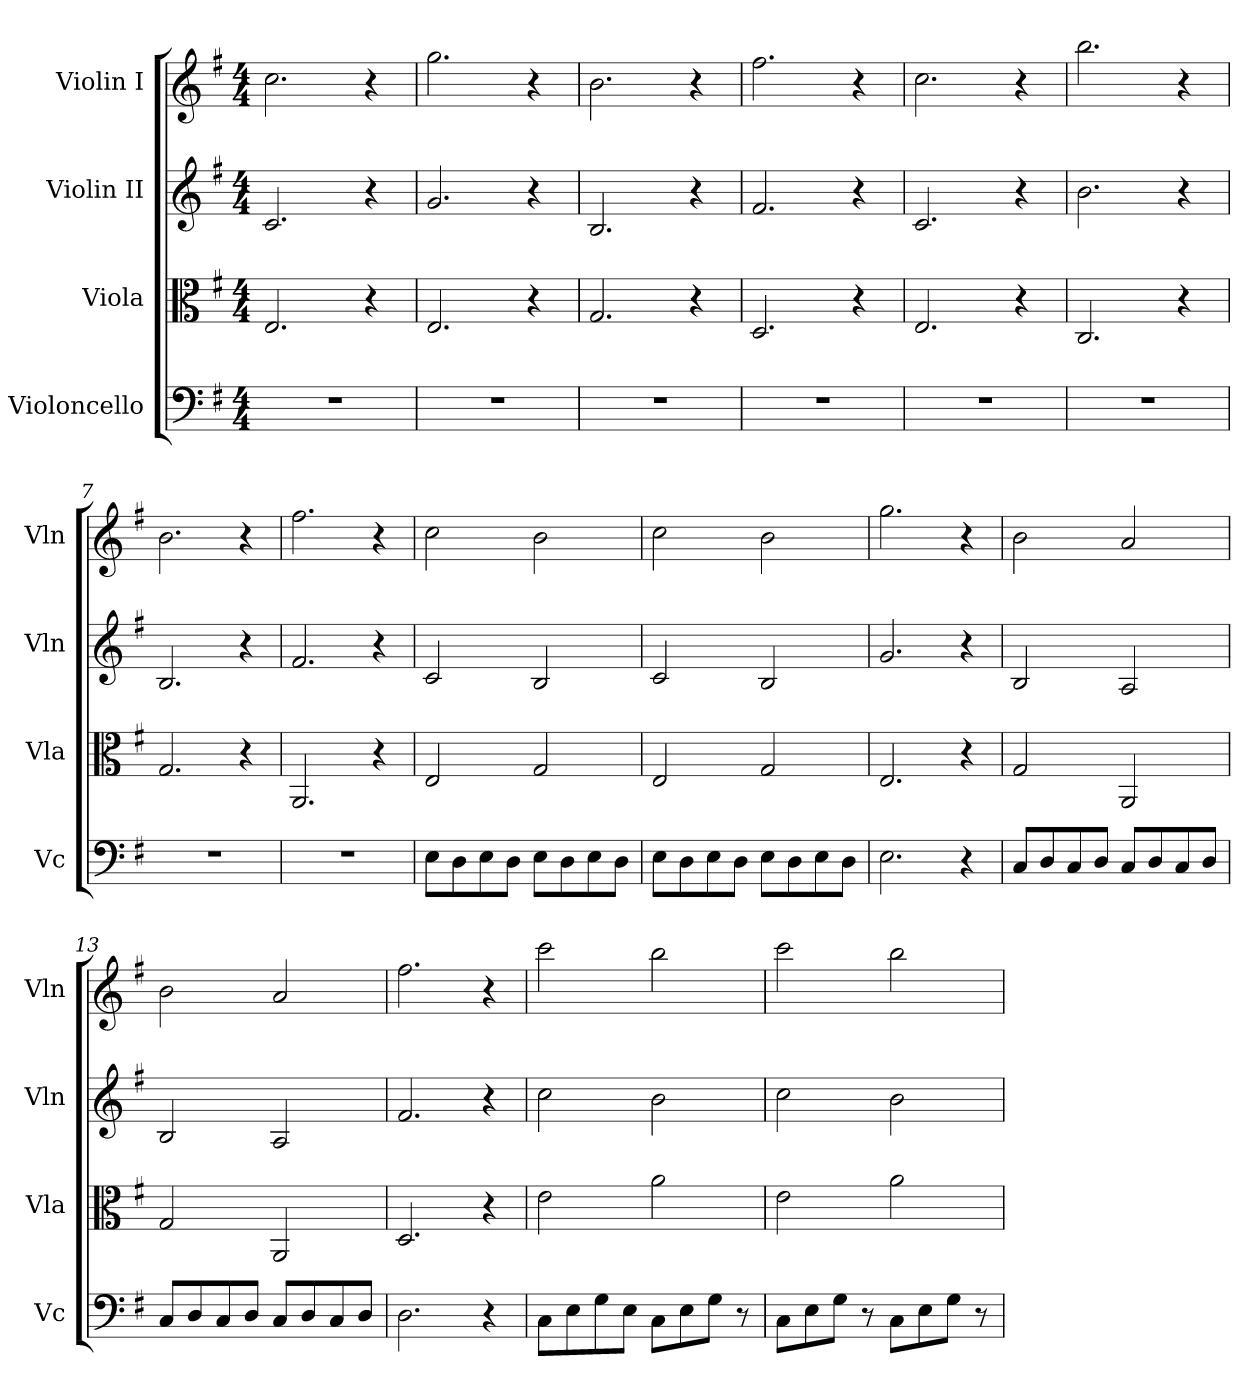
**kern	**kern	**kern	**kern
*part4	*part3	*part2	*part1
*staff4	*staff3	*staff2	*staff1
*I"Violoncello	*I"Viola	*I"Violin II	*I"Violin I
*I'Vc	*I'Vla	*I'Vln	*I'Vln
*clefF4	*clefC3	*clefG2	*clefG2
*k[f#]	*k[f#]	*k[f#]	*k[f#]
*M4/4	*M4/4	*M4/4	*M4/4
=1	=1	=1	=1
1r	2.E/	2.c/	2.cc\
.	4r	4r	4r
=2	=2	=2	=2
1r	2.E/	2.g/	2.gg\
.	4r	4r	4r
=3	=3	=3	=3
1r	2.G/	2.B/	2.b\
.	4r	4r	4r
=4	=4	=4	=4
1r	2.D/	2.f#/	2.ff#\
.	4r	4r	4r
=5	=5	=5	=5
1r	2.E/	2.c/	2.cc\
.	4r	4r	4r
=6	=6	=6	=6
1r	2.C/	2.b\	2.bb\
.	4r	4r	4r
=7	=7	=7	=7
1r	2.G/	2.B/	2.b\
.	4r	4r	4r
=8	=8	=8	=8
1r	2.AA/	2.f#/	2.ff#\
.	4r	4r	4r
=9	=9	=9	=9
8E\L	2E/	2c/	2cc\
8D\	.	.	.
8E\	.	.	.
8D\J	.	.	.
8E\L	2G/	2B/	2b\
8D\	.	.	.
8E\	.	.	.
8D\J	.	.	.
!!LO:LB:g=z
=10	=10	=10	=10
8E\L	2E/	2c/	2cc\
8D\	.	.	.
8E\	.	.	.
8D\J	.	.	.
8E\L	2G/	2B/	2b\
8D\	.	.	.
8E\	.	.	.
8D\J	.	.	.
=11	=11	=11	=11
2.E\	2.E/	2.g/	2.gg\
4r	4r	4r	4r
=12	=12	=12	=12
8C/L	2G/	2B/	2b\
8D/	.	.	.
8C/	.	.	.
8D/J	.	.	.
8C/L	2AA/	2A/	2a/
8D/	.	.	.
8C/	.	.	.
8D/J	.	.	.
=13	=13	=13	=13
8C/L	2G/	2B/	2b\
8D/	.	.	.
8C/	.	.	.
8D/J	.	.	.
8C/L	2AA/	2A/	2a/
8D/	.	.	.
8C/	.	.	.
8D/J	.	.	.
=14	=14	=14	=14
2.D\	2.D/	2.f#/	2.ff#\
4r	4r	4r	4r
=15	=15	=15	=15
8C\L	2e\	2cc\	2ccc\
8E\	.	.	.
8G\	.	.	.
8E\J	.	.	.
8C\L	2a\	2b\	2bb\
8E\	.	.	.
8G\J	.	.	.
8r	.	.	.
!!LO:PB:g=z
=16	=16	=16	=16
8C\L	2e\	2cc\	2ccc\
8E\	.	.	.
8G\J	.	.	.
8r	.	.	.
8C\L	2a\	2b\	2bb\
8E\	.	.	.
8G\J	.	.	.
8r	.	.	.
=	=	=	=
*-	*-	*-	*-
